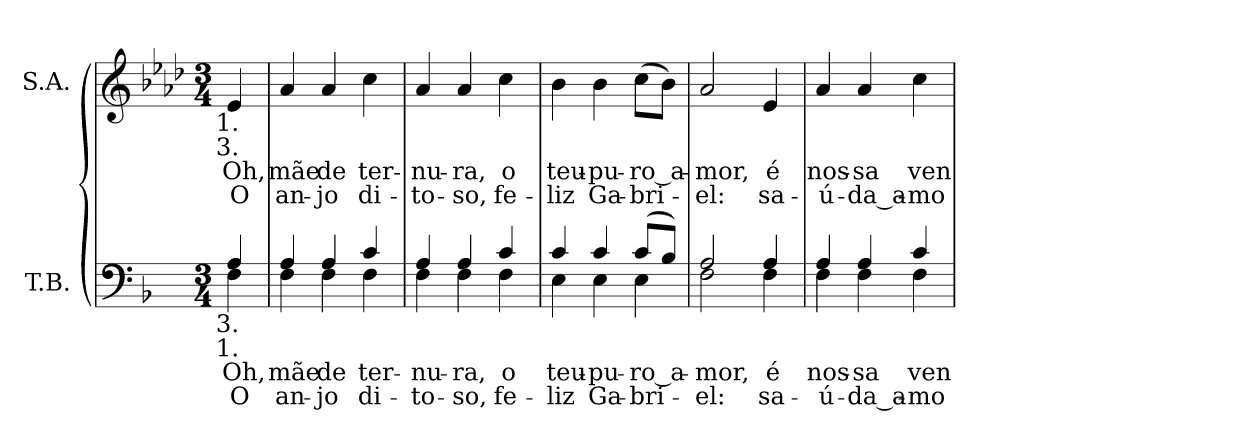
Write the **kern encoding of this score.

**kern	**text	**text	**kern	**text	**text
*part2	*part2	*part2	*part1	*part1	*part1
*staff2	*staff2	*staff2	*staff1	*staff1	*staff1
*I"T.B.	*	*	*I"S.A.	*	*
!!LO:PB:g=z
*clefF4	*	*	*clefG2	*	*
*	*	*	*ITrd2c3	*	*
*k[b-]	*	*	*k[b-]	*	*
*F:	*	*	*F:	*	*
*M3/4	*	*	*M3/4	*	*
*MM86	*	*	*MM86	*	*
=	=	=	=	=	=
!	!LO:LY:b:color=#000000	!LO:LY:b:color=#000000	!	!	!
*^	*	*	*	*	*
!	!	!	!	!LO:TX:b:cj:t=1.	!	!
!	!	!	!	!LO:TX:b:cj:t=3.	!	!
!LO:TX:b:cj:t=3.	!	!	!	!	!	!
!LO:TX:b:cj:t=1.	!	!	!	!	!	!
!	!	!	!	!	!LO:LY:b:color=#000000	!LO:LY:b:color=#000000
4Ai/	4Fi\	Oh,	O	4ci/	Oh,	O
=1	=1	=1	=1	=1	=1	=1
!	!	!LO:LY:b:color=#000000	!LO:LY:b:color=#000000	!	!	!
!	!	!	!	!	!LO:LY:b:color=#000000	!LO:LY:b:color=#000000
4Ai/	4Fi\	mãe	an-	4fi/	mãe	an-
!	!	!LO:LY:b:color=#000000	!LO:LY:b:color=#000000	!	!	!
!	!	!	!	!	!LO:LY:b:color=#000000	!LO:LY:b:color=#000000
4Ai/	4Fi\	de	-jo	4fi/	de	-jo
!	!	!LO:LY:b:color=#000000	!LO:LY:b:color=#000000	!	!	!
!	!	!	!	!	!LO:LY:b:color=#000000	!LO:LY:b:color=#000000
4ci/	4Fi\	ter-	di-	4ai\	ter-	di-
=2	=2	=2	=2	=2	=2	=2
!	!	!LO:LY:b:color=#000000	!LO:LY:b:color=#000000	!	!	!
!	!	!	!	!	!LO:LY:b:color=#000000	!LO:LY:b:color=#000000
4Ai/	4Fi\	-nu-	-to-	4fi/	-nu-	-to-
!	!	!LO:LY:b:color=#000000	!LO:LY:b:color=#000000	!	!	!
!	!	!	!	!	!LO:LY:b:color=#000000	!LO:LY:b:color=#000000
4Ai/	4Fi\	-ra,	-so,	4fi/	-ra,	-so,
!	!	!LO:LY:b:color=#000000	!LO:LY:b:color=#000000	!	!	!
!	!	!	!	!	!LO:LY:b:color=#000000	!LO:LY:b:color=#000000
4ci/	4Fi\	o	fe-	4ai\	o	fe-
=3	=3	=3	=3	=3	=3	=3
!	!	!LO:LY:b:color=#000000	!LO:LY:b:color=#000000	!	!	!
!	!	!	!	!	!LO:LY:b:color=#000000	!LO:LY:b:color=#000000
4ci/	4Ei\	teu-	-liz	4gi\	teu-	-liz
!	!	!LO:LY:b:color=#000000	!LO:LY:b:color=#000000	!	!	!
!	!	!	!	!	!LO:LY:b:color=#000000	!LO:LY:b:color=#000000
4ci/	4Ei\	-pu-	Ga-	4gi\	-pu-	Ga-
!	!	!LO:LY:b:color=#000000	!LO:LY:b:color=#000000	!	!	!
!	!	!	!	!	!LO:LY:b:color=#000000	!LO:LY:b:color=#000000
(8ci/L	4Ei\	-ro_a-	-bri-	(8ai\L	-ro_a-	-bri-
8B-i/J)	.	.	.	8gi\J)	.	.
=4	=4	=4	=4	=4	=4	=4
!	!	!LO:LY:b:color=#000000	!LO:LY:b:color=#000000	!	!	!
!	!	!	!	!	!LO:LY:b:color=#000000	!LO:LY:b:color=#000000
2Ai/	2Fi\	-mor,	-el:	2fi/	-mor,	-el:
!	!	!LO:LY:b:color=#000000	!LO:LY:b:color=#000000	!	!	!
!	!	!	!	!	!LO:LY:b:color=#000000	!LO:LY:b:color=#000000
4Ai/	4Fi\	é	sa-	4ci/	é	sa-
=5	=5	=5	=5	=5	=5	=5
!	!	!LO:LY:b:color=#000000	!LO:LY:b:color=#000000	!	!	!
!	!	!	!	!	!LO:LY:b:color=#000000	!LO:LY:b:color=#000000
4Ai/	4Fi\	nos-	-ú-	4fi/	nos-	-ú-
!	!	!LO:LY:b:color=#000000	!LO:LY:b:color=#000000	!	!	!
!	!	!	!	!	!LO:LY:b:color=#000000	!LO:LY:b:color=#000000
4Ai/	4Fi\	-sa	-da_a-	4fi/	-sa	-da_a-
!	!	!LO:LY:b:color=#000000	!LO:LY:b:color=#000000	!	!	!
!	!	!	!	!	!LO:LY:b:color=#000000	!LO:LY:b:color=#000000
4ci/	4Fi\	ven-	-mo-	4ai\	ven-	-mo-
*v	*v	*	*	*	*	*
=	=	=	=	=	=
*-	*-	*-	*-	*-	*-
